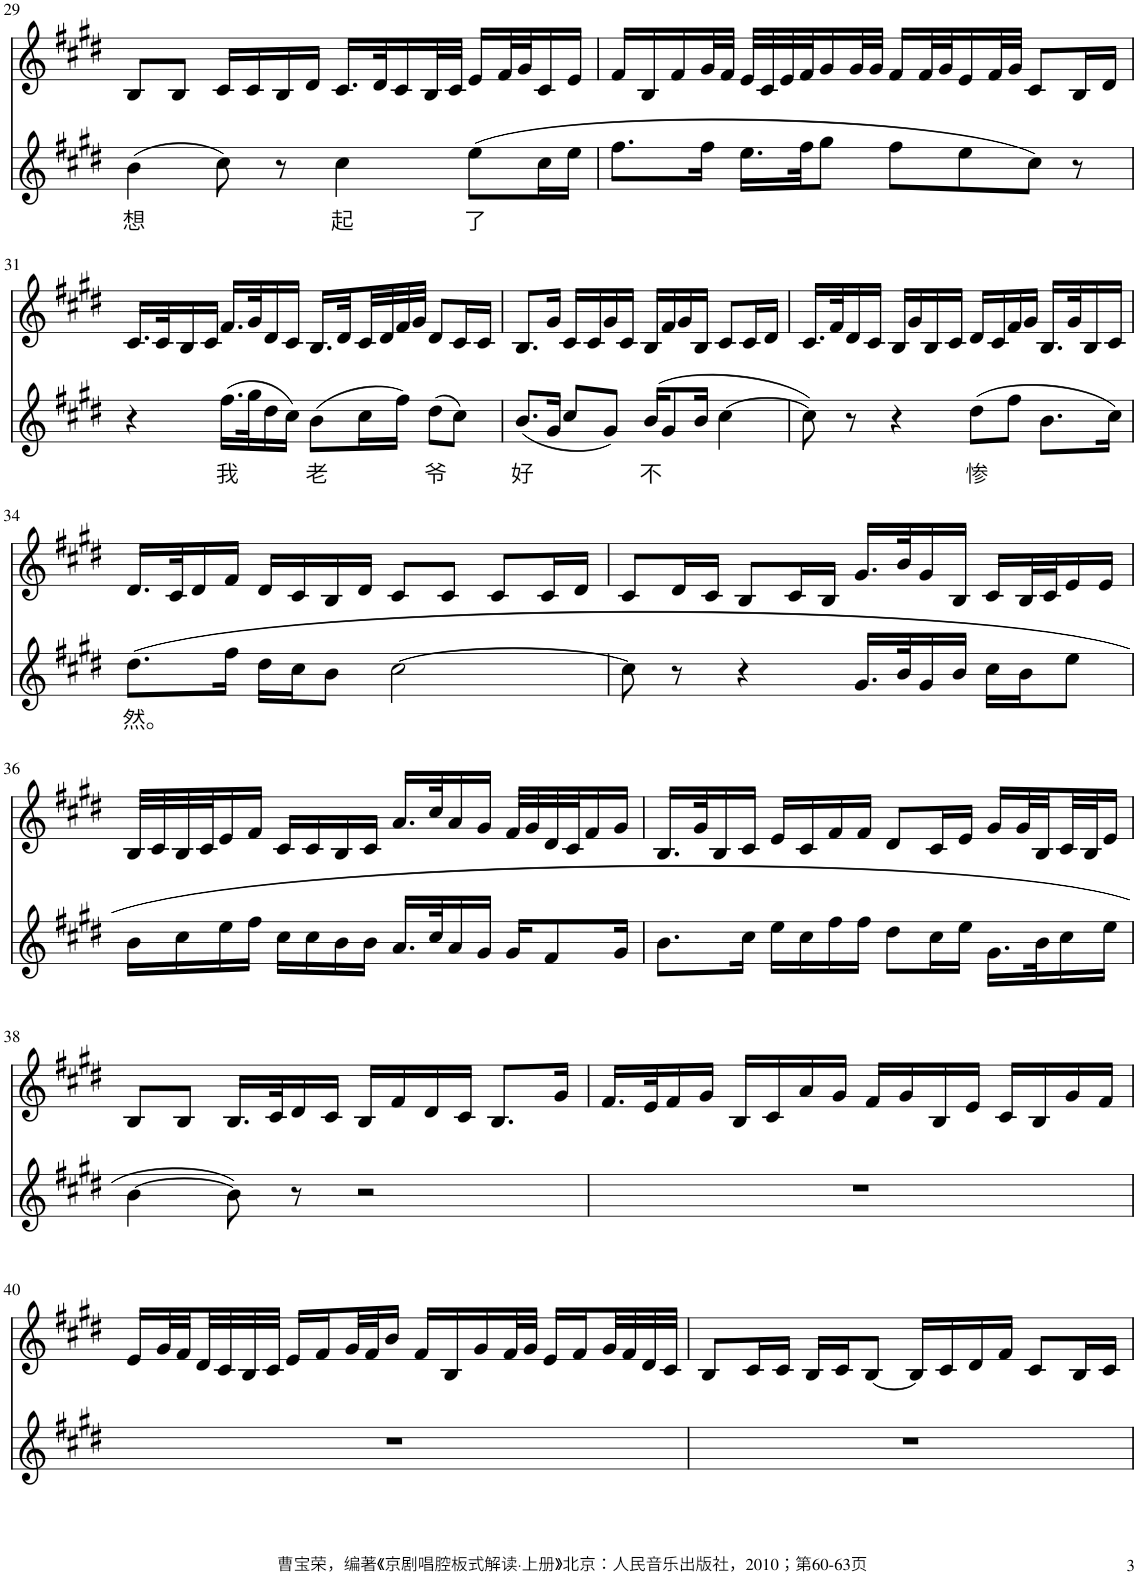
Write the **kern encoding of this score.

**kern	**text	**kern
*part2	*part2	*part1
*staff2	*staff2	*staff1
*I"Piano	*	*I"Piano
*I'Pno	*	*I'Pno
!!LO:PB:g=z
*clefG2	*	*clefG2
*k[f#c#g#d#]	*	*k[f#c#g#d#]
*M4/4	*	*M4/4
=29	=29	=29
!	!LO:LY:b	!
(4b\	想	8B/L
.	.	8B/J
8cc#\)	.	16c#/LL
.	.	16c#/
8r	.	16B/
.	.	16d#/JJ
!	!LO:LY:b	!
4cc#\	起	16.c#/LL
.	.	32d#/K
.	.	16c#/
.	.	32B/L
.	.	32c#/JJJ
!	!LO:LY:b	!
(8ee\L	了	16e/LL
.	.	32f#/L
.	.	32g#/J
16cc#\L	.	16c#/
16ee\JJ	.	16e/JJ
=30	=30	=30
8.ff#\L	.	16f#/LL
.	.	16B/
.	.	16f#/
16ff#\Jk	.	32g#/L
.	.	32f#/JJJ
16.ee\LL	.	32e/LLL
.	.	32c#/
.	.	32e/
32ff#\JK	.	32f#/J
8gg#\J	.	16g#/
.	.	32g#/L
.	.	32g#/JJJ
8ff#\L	.	16f#/LL
.	.	32f#/L
.	.	32g#/J
8ee\	.	16e/
.	.	32f#/L
.	.	32g#/JJJ
8cc#\J)	.	8c#/L
8r	.	16B/L
.	.	16d#/JJ
!!LO:LB:g=z
=31	=31	=31
4r	.	16.c#/LL
.	.	32c#/K
.	.	16B/
.	.	16c#/JJ
!	!LO:LY:b	!
(16.ff#\LL	我	16.f#/LL
32gg#\K	.	32g#/K
16dd#\	.	16d#/
16cc#\JJ)	.	16c#/JJ
!	!LO:LY:b	!
(8b\L	老	16.B/LL
.	.	32d#/L
16cc#\L	.	32c#/
.	.	32d#/
16ff#\JJ)	.	32f#/
.	.	32g#/JJJ
!	!LO:LY:b	!
(8dd#\L	爷	8d#/L
8cc#\J)	.	16c#/L
.	.	16c#/JJ
=32	=32	=32
!	!LO:LY:b	!
(8.b/L	好	8.B/L
16g#/Jk	.	16g#/Jk
8cc#/L	.	16c#/LL
.	.	16c#/
8g#/J)	.	16g#/
.	.	16c#/JJ
!	!LO:LY:b	!
(16b/KL	不	16B/LL
8g#/	.	16f#/
.	.	16g#/
16b/Jk	.	16B/JJ
[4cc#\	.	8c#/L
.	.	16c#/L
.	.	16d#/JJ
=33	=33	=33
8cc#\])	.	16.c#/LL
.	.	32f#/K
8r	.	16d#/
.	.	16c#/JJ
4r	.	16B/LL
.	.	16g#/
.	.	16B/
.	.	16c#/JJ
!	!LO:LY:b	!
(8dd#\L	惨	16d#/LL
.	.	16c#/
8ff#\J	.	16f#/
.	.	16g#/JJ
8.b\L	.	16.B/LL
.	.	32g#/K
.	.	16B/
16cc#\Jk)	.	16c#/JJ
!!LO:LB:g=z
=34	=34	=34
!	!LO:LY:b	!
(8.dd#\L	然。	16.d#/LL
.	.	32c#/K
.	.	16d#/
16ff#\Jk	.	16f#/JJ
16dd#\LL	.	16d#/LL
16cc#\J	.	16c#/
8b\J	.	16B/
.	.	16d#/JJ
[2cc#\	.	8c#/L
.	.	8c#/J
.	.	8c#/L
.	.	16c#/L
.	.	16d#/JJ
=35	=35	=35
8cc#\]	.	8c#/L
8r	.	16d#/L
.	.	16c#/JJ
4r	.	8B/L
.	.	16c#/L
.	.	16B/JJ
16.g#/LL	.	16.g#/LL
32b/K	.	32b/K
16g#/	.	16g#/
16b/JJ	.	16B/JJ
16cc#\LL	.	16c#/LL
16b\J	.	32B/L
.	.	32c#/J
8ee\J	.	16e/
.	.	16e/JJ
!!LO:LB:g=z
=36	=36	=36
16b\LL	.	32B/LLL
.	.	32c#/
16cc#\	.	32B/
.	.	32c#/J
16ee\	.	16e/
16ff#\JJ	.	16f#/JJ
16cc#\LL	.	16c#/LL
16cc#\	.	16c#/
16b\	.	16B/
16b\JJ	.	16c#/JJ
16.a/LL	.	16.a/LL
32cc#/K	.	32cc#/K
16a/	.	16a/
16g#/JJ	.	16g#/JJ
16g#/KL	.	32f#/LLL
.	.	32g#/
8f#/	.	32d#/
.	.	32c#/J
.	.	16f#/
16g#/Jk	.	16g#/JJ
=37	=37	=37
8.b\L	.	16.B/LL
.	.	32g#/K
.	.	16B/
16cc#\Jk	.	16c#/JJ
16ee\LL	.	16e/LL
16cc#\	.	16c#/
16ff#\	.	16f#/
16ff#\JJ	.	16f#/JJ
8dd#\L	.	8d#/L
16cc#\L	.	16c#/L
16ee\JJ	.	16e/JJ
16.g#\LL	.	16g#/LL
.	.	32g#/L
32b\K	.	32B/
16cc#\	.	32c#/
.	.	32B/J
16ee\JJ	.	16e/JJ
!!LO:LB:g=z
=38	=38	=38
[4b\	.	8B/L
.	.	8B/J
8b\])	.	16.B/LL
.	.	32c#/K
8r	.	16d#/
.	.	16c#/JJ
2r	.	16B/LL
.	.	16f#/
.	.	16d#/
.	.	16c#/JJ
.	.	8.B/L
.	.	16g#/Jk
=39	=39	=39
1r	.	16.f#/LL
.	.	32e/K
.	.	16f#/
.	.	16g#/JJ
.	.	16B/LL
.	.	16c#/
.	.	16a/
.	.	16g#/JJ
.	.	16f#/LL
.	.	16g#/
.	.	16B/
.	.	16e/JJ
.	.	16c#/LL
.	.	16B/
.	.	16g#/
.	.	16f#/JJ
!!LO:LB:g=z
=40	=40	=40
1r	.	16e/LL
.	.	32g#/L
.	.	32f#/
.	.	32d#/
.	.	32c#/
.	.	32B/
.	.	32c#/JJJ
.	.	16e/LL
.	.	16f#/
.	.	32g#/L
.	.	32f#/J
.	.	16b/JJ
.	.	16f#/LL
.	.	16B/
.	.	16g#/
.	.	32f#/L
.	.	32g#/JJJ
.	.	16e/LL
.	.	16f#/
.	.	32g#/L
.	.	32f#/
.	.	32d#/
.	.	32c#/JJJ
=41	=41	=41
1r	.	8B/L
.	.	16c#/L
.	.	16c#/JJ
.	.	16B/LL
.	.	16c#/J
.	.	[8B/J
.	.	16B/LL]
.	.	16c#/
.	.	16d#/
.	.	16f#/JJ
.	.	8c#/L
.	.	16B/L
.	.	16c#/JJ
=	=	=
*-	*-	*-
